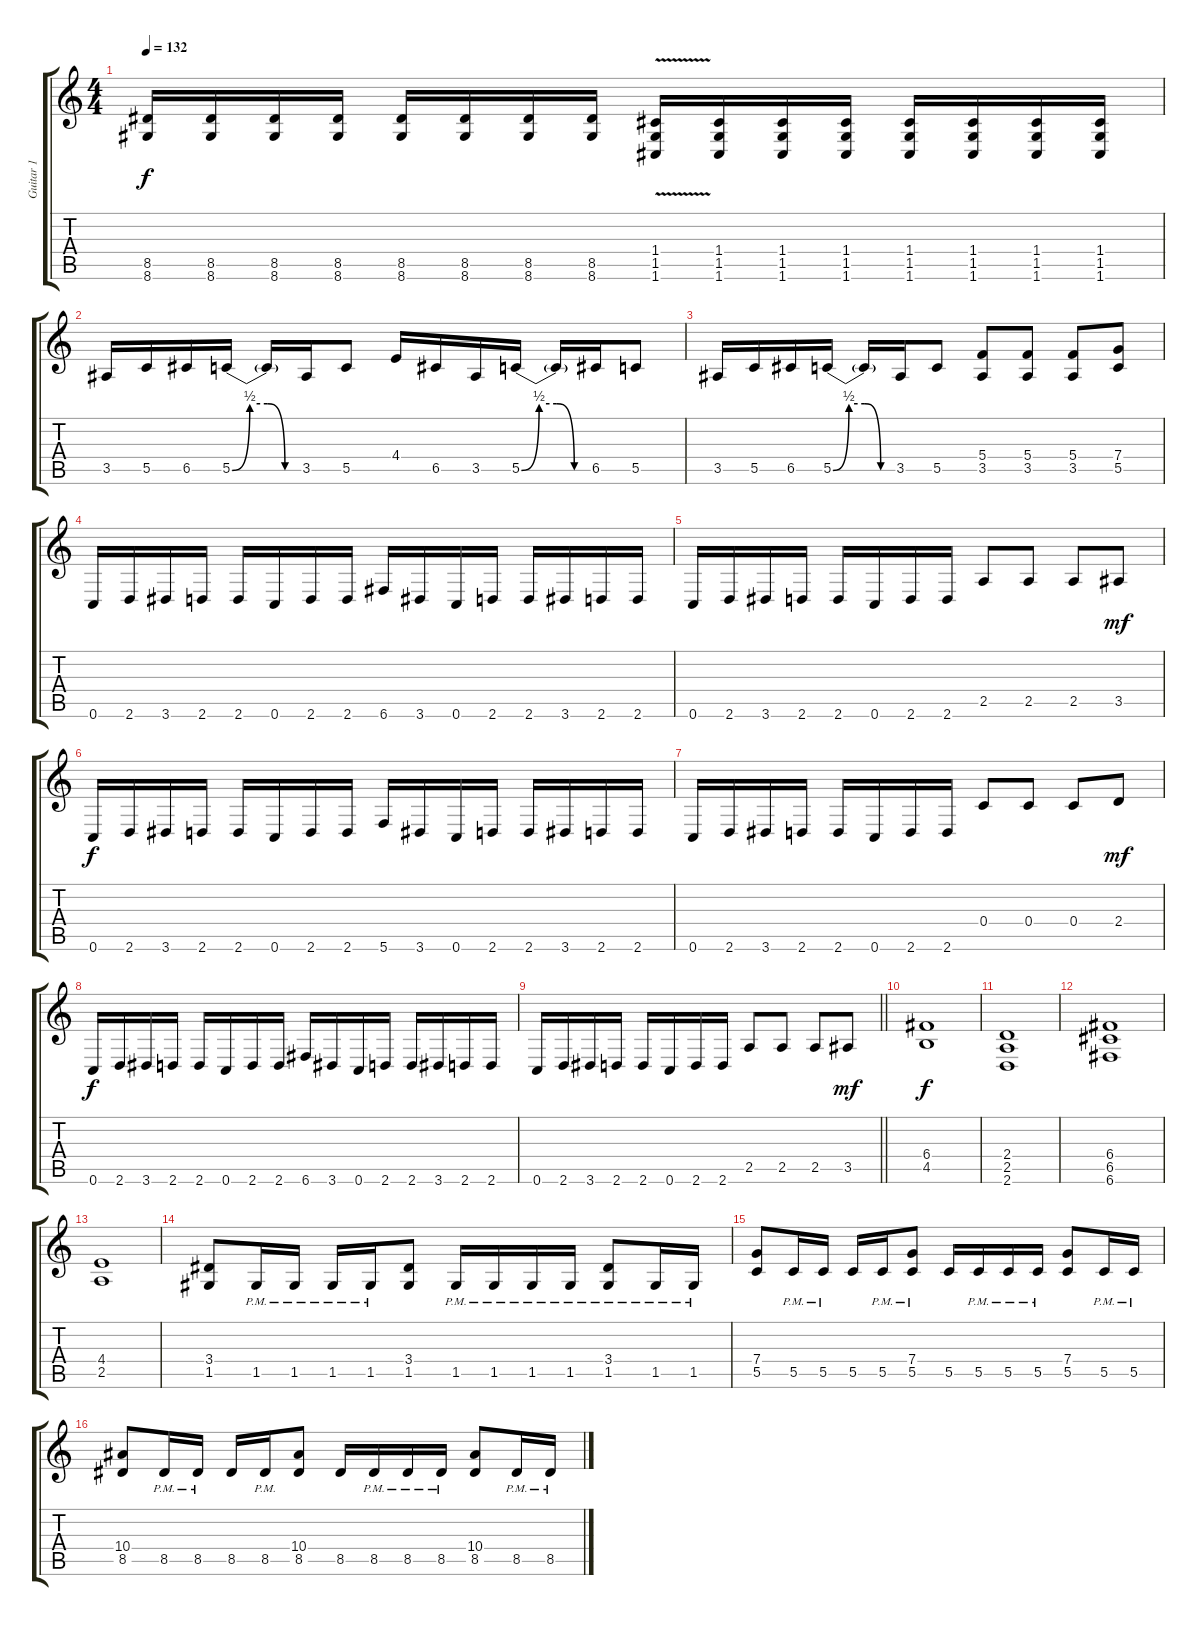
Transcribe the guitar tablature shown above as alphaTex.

\track ("Guitar 1" "Guitar 1") {instrument distortionguitar}
\staff {score tabs}
\tuning (D4 A3 F3 C3 G2 C2) {hide}
\ts (4 4)
\tempo 132
\clef g2
\ks c
(8.5 8.6).16{dy f} (8.5 8.6).16 (8.5 8.6).16 (8.5 8.6).16 (8.5 8.6).16 (8.5 8.6).16 (8.5 8.6).16 (8.5 8.6).16 (1.4{v} 1.5 1.6).16 (1.4 1.5 1.6).16 (1.4 1.5 1.6).16 (1.4 1.5 1.6).16 (1.4 1.5 1.6).16 (1.4 1.5 1.6).16 (1.4 1.5 1.6).16 (1.4 1.5 1.6).16 |
3.5.16 5.5.16 6.5.16 5.5{be (custom 0 0 15 2 30 2 45 0 60 0)}.16 5.5{t}.16 3.5.16 5.5.8 4.4.16 6.5.16 3.5.16 5.5{be (custom 0 0 15 2 30 2 45 0 60 0)}.16 5.5{t}.16 6.5.16 5.5.8 |
3.5.16 5.5.16 6.5.16 5.5{be (custom 0 0 15 2 30 2 45 0 60 0)}.16 5.5{t}.16 3.5.16 5.5.8 (5.4 3.5).8 (5.4 3.5).8 (5.4 3.5).8 (7.4 5.5).8 |
0.6.16 2.6.16 3.6.16 2.6.16 2.6.16 0.6.16 2.6.16 2.6.16 6.6.16 3.6.16 0.6.16 2.6.16 2.6.16 3.6.16 2.6.16 2.6.16 |
0.6.16 2.6.16 3.6.16 2.6.16 2.6.16 0.6.16 2.6.16 2.6.16 2.5.8 2.5.8 2.5.8 3.5.8{dy mf} |
0.6.16{dy f} 2.6.16 3.6.16 2.6.16 2.6.16 0.6.16 2.6.16 2.6.16 5.6.16 3.6.16 0.6.16 2.6.16 2.6.16 3.6.16 2.6.16 2.6.16 |
0.6.16 2.6.16 3.6.16 2.6.16 2.6.16 0.6.16 2.6.16 2.6.16 0.4.8 0.4.8 0.4.8 2.4.8{dy mf} |
0.6.16{dy f} 2.6.16 3.6.16 2.6.16 2.6.16 0.6.16 2.6.16 2.6.16 6.6.16 3.6.16 0.6.16 2.6.16 2.6.16 3.6.16 2.6.16 2.6.16 |
\barLineRight lightlight
0.6.16 2.6.16 3.6.16 2.6.16 2.6.16 0.6.16 2.6.16 2.6.16 2.5.8 2.5.8 2.5.8 3.5.8{dy mf} |
(6.4 4.5).1{dy f} |
(2.4 2.5 2.6).1 |
(6.4 6.5 6.6).1 |
(4.4 2.5).1 |
(3.4 1.5).8 1.5{pm}.16 1.5{pm}.16 1.5{pm}.16 1.5{pm}.16 (3.4 1.5).8 1.5{pm}.16 1.5{pm}.16 1.5{pm}.16 1.5{pm}.16 (3.4 1.5{pm}).8 1.5{pm}.16 1.5{pm}.16 |
(7.4 5.5).8 5.5{pm}.16 5.5{pm}.16 5.5.16 5.5{pm}.16 (7.4 5.5{pm}).8 5.5.16 5.5{pm}.16 5.5{pm}.16 5.5{pm}.16 (7.4 5.5).8 5.5{pm}.16 5.5{pm}.16 |
(10.4 8.5).8 8.5{pm}.16 8.5{pm}.16 8.5.16 8.5{pm}.16 (10.4 8.5).8 8.5.16 8.5{pm}.16 8.5{pm}.16 8.5{pm}.16 (10.4 8.5).8 8.5{pm}.16 8.5{pm}.16
